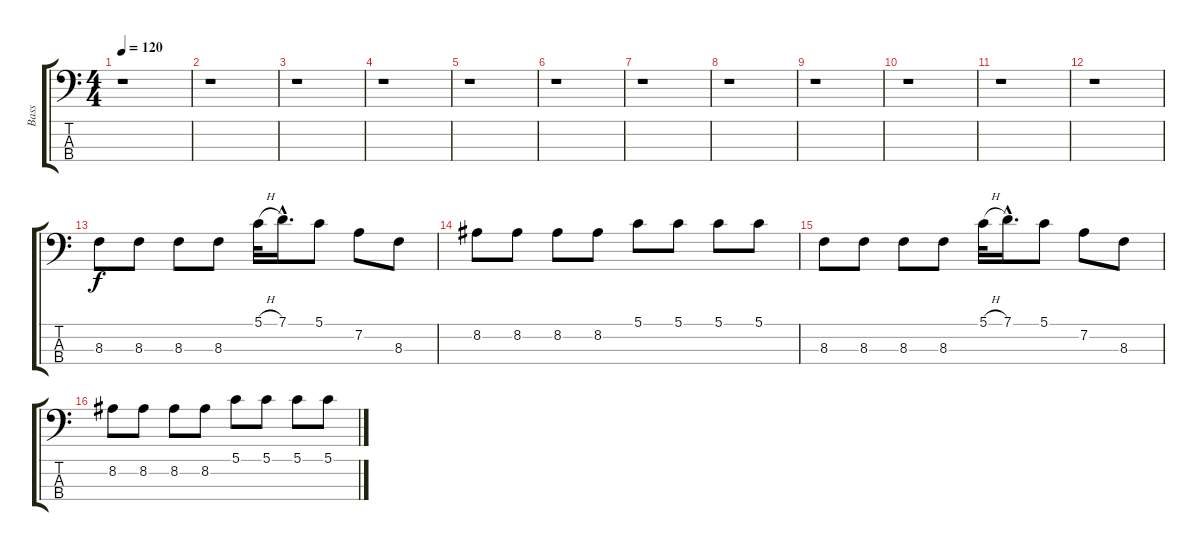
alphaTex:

\track ("Bass" "Bass") {instrument electricbassfinger}
\staff {score tabs}
\tuning (G2 D2 A1 E1) {hide}
\ts (4 4)
\tempo 120
\clef f4
\ks c
r.1{dy f instrument electricbassfinger} |
r.1 |
r.1 |
r.1 |
r.1 |
r.1 |
r.1 |
r.1 |
r.1 |
r.1 |
r.1 |
r.1 |
8.3.8 8.3.8 8.3.8 8.3.8 5.1{h}.32 7.1{hac}.16{d} 5.1.8 7.2.8 8.3.8 |
8.2.8 8.2.8 8.2.8 8.2.8 5.1.8 5.1.8 5.1.8 5.1.8 |
8.3.8 8.3.8 8.3.8 8.3.8 5.1{h}.32 7.1{hac}.16{d} 5.1.8 7.2.8 8.3.8 |
8.2.8 8.2.8 8.2.8 8.2.8 5.1.8 5.1.8 5.1.8 5.1.8
